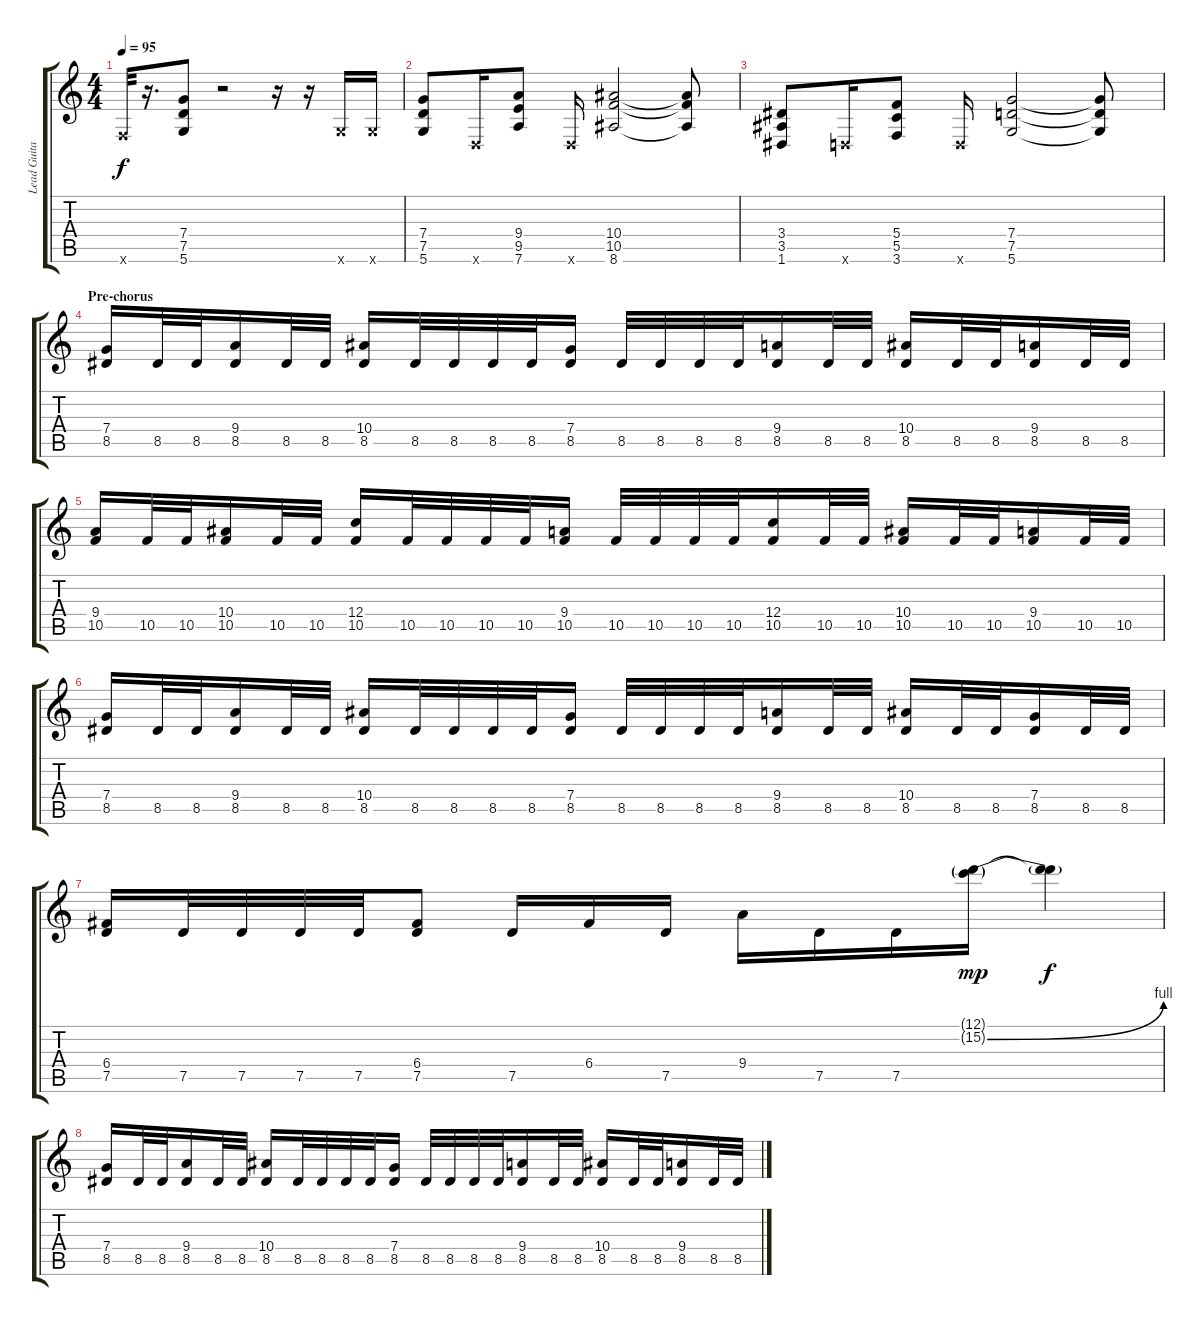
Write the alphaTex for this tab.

\track ("Lead Guitar" "Lead Guita") {instrument distortionguitar}
\staff {score tabs}
\tuning (D4 A3 F3 C3 G2 D2) {hide}
\ts (4 4)
\tempo 95
\clef g2
\ks c
3.6{x}.32{dy f} r.16{d} (7.4 7.5 5.6).8 r.2 r.16 r.16 5.6{x}.16 5.6{x}.16 |
(7.4 7.5 5.6).8 0.6{x}.16 (9.4 9.5 7.6).8 0.6{x}.16 (10.4 10.5 8.6).2 (10.4{t} 10.5{t} 8.6{t}).8 |
(3.4 3.5 1.6).8 0.6{x}.16 (5.4 5.5 3.6).8 0.6{x}.16 (7.4 7.5 5.6).2 (7.4{t} 7.5{t} 5.6{t}).8 |
\section ("" "Pre-chorus")
(7.4 8.5).16{volume 16 instrument distortionguitar} 8.5.32 8.5.32 (9.4 8.5).16 8.5.32 8.5.32 (10.4 8.5).16 8.5.32 8.5.32 8.5.32 8.5.32 (7.4 8.5).16 8.5.32 8.5.32 8.5.32 8.5.32 (9.4 8.5).16 8.5.32 8.5.32 (10.4 8.5).16 8.5.32 8.5.32 (9.4 8.5).16 8.5.32 8.5.32 |
(9.4 10.5).16 10.5.32 10.5.32 (10.4 10.5).16 10.5.32 10.5.32 (12.4 10.5).16 10.5.32 10.5.32 10.5.32 10.5.32 (9.4 10.5).16 10.5.32 10.5.32 10.5.32 10.5.32 (12.4 10.5).16 10.5.32 10.5.32 (10.4 10.5).16 10.5.32 10.5.32 (9.4 10.5).16 10.5.32 10.5.32 |
(7.4 8.5).16 8.5.32 8.5.32 (9.4 8.5).16 8.5.32 8.5.32 (10.4 8.5).16 8.5.32 8.5.32 8.5.32 8.5.32 (7.4 8.5).16 8.5.32 8.5.32 8.5.32 8.5.32 (9.4 8.5).16 8.5.32 8.5.32 (10.4 8.5).16 8.5.32 8.5.32 (7.4 8.5).16 8.5.32 8.5.32 |
(6.4 7.5).16 7.5.32 7.5.32 7.5.32 7.5.32 (6.4 7.5).8 7.5.16 6.4.16 7.5.16 9.4.16 7.5.16 7.5.16 (12.1{g} 15.2{be (bend 0 0 60 4) g}).16{dy mp} (12.1{t} 15.2{t}).4{dy f} |
(7.4 8.5).16 8.5.32 8.5.32 (9.4 8.5).16 8.5.32 8.5.32 (10.4 8.5).16 8.5.32 8.5.32 8.5.32 8.5.32 (7.4 8.5).16 8.5.32 8.5.32 8.5.32 8.5.32 (9.4 8.5).16 8.5.32 8.5.32 (10.4 8.5).16 8.5.32 8.5.32 (9.4 8.5).16 8.5.32 8.5.32
